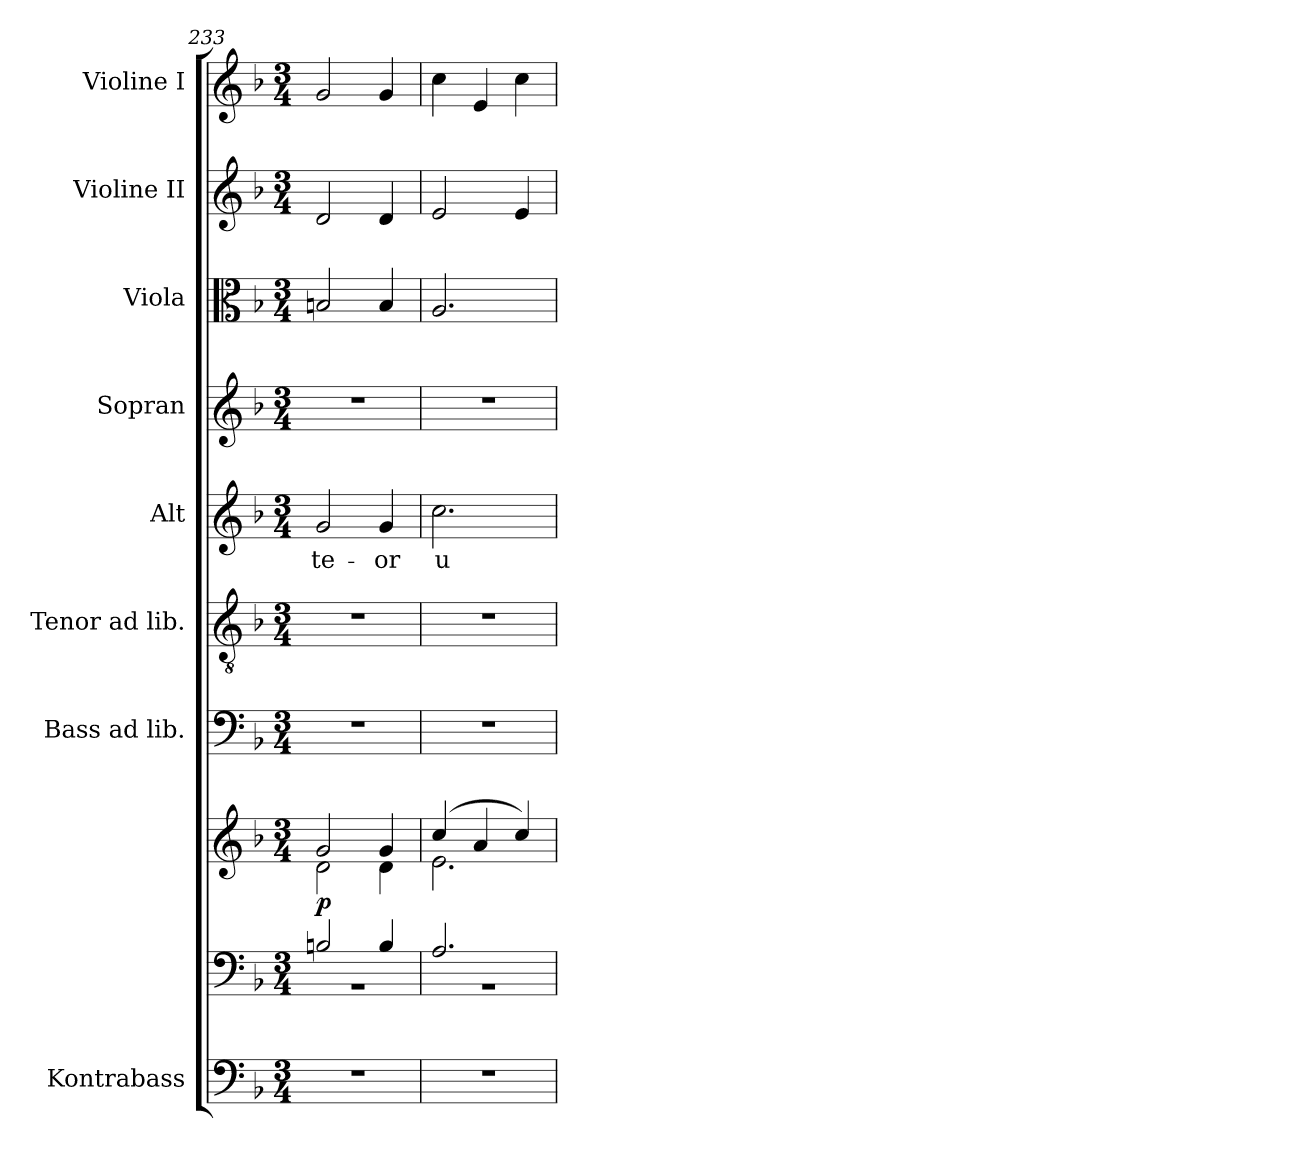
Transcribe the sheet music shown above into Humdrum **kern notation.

**kern	**kern	**kern	**dynam	**kern	**kern	**kern	**text	**kern	**kern	**kern	**kern
*part9	*part8	*part8	*part8	*part7	*part6	*part5	*part5	*part4	*part3	*part2	*part1
*staff10	*staff9	*staff8	*staff8/9	*staff7	*staff6	*staff5	*staff5	*staff4	*staff3	*staff2	*staff1
*I"Kontrabass	*	*	*	*I"Bass ad lib.	*I"Tenor ad lib.	*I"Alt	*	*I"Sopran	*I"Viola	*I"Violine II	*I"Violine I
*I'Kb.	*	*	*	*I'B.	*I'T.	*I'A.	*	*I'S.	*I'Vla.	*I'Vl. II	*I'Vl. I
*clefF4	*clefF4	*clefG2	*	*clefF4	*clefGv2	*clefG2	*	*clefG2	*clefC3	*clefG2	*clefG2
*ITrd7c12	*	*	*	*	*	*	*	*	*	*	*
*k[b-]	*k[b-]	*k[b-]	*	*k[b-]	*k[b-]	*k[b-]	*	*k[b-]	*k[b-]	*k[b-]	*k[b-]
*F:	*F:	*F:	*	*F:	*F:	*F:	*	*F:	*F:	*F:	*F:
*M3/4	*M3/4	*M3/4	*	*M3/4	*M3/4	*M3/4	*	*M3/4	*M3/4	*M3/4	*M3/4
=233	=233	=233	=233	=233	=233	=233	=233	=233	=233	=233	=233
*	*^	*	*	*	*	*	*	*	*	*	*
!	!	!LO:N:vis=1	!	!LO:DY:b	!	!	!	!LO:LY:b	!	!	!	!
*	*	*	*^	*	*	*	*	*	*	*	*	*
2.r	2Bn/	2.rBB	2g/	2d\	p	2.r	2.r	2g/	-te-	2.r	2Bn/	2d/	2g/
!	!	!	!	!	!	!	!	!	!LO:LY:b	!	!	!	!
.	4B/	.	4g/	4d\	.	.	.	4g/	-or	.	4B/	4d/	4g/
!!LO:PB:g=z
=234	=234	=234	=234	=234	=234	=234	=234	=234	=234	=234	=234	=234	=234
!	!	!LO:N:vis=1	!	!	!	!	!	!	!LO:LY:b	!	!	!	!
2.r	2.A/	2.rBB	(4cc/	2.e\	.	2.r	2.r	2.cc\	u-	2.r	2.A/	2e/	4cc\
.	.	.	4a/	.	.	.	.	.	.	.	.	.	4e/
.	.	.	4cc/)	.	.	.	.	.	.	.	.	4e/	4cc\
*	*v	*v	*	*	*	*	*	*	*	*	*	*	*
*	*	*v	*v	*	*	*	*	*	*	*	*	*
=	=	=	=	=	=	=	=	=	=	=	=
*-	*-	*-	*-	*-	*-	*-	*-	*-	*-	*-	*-
